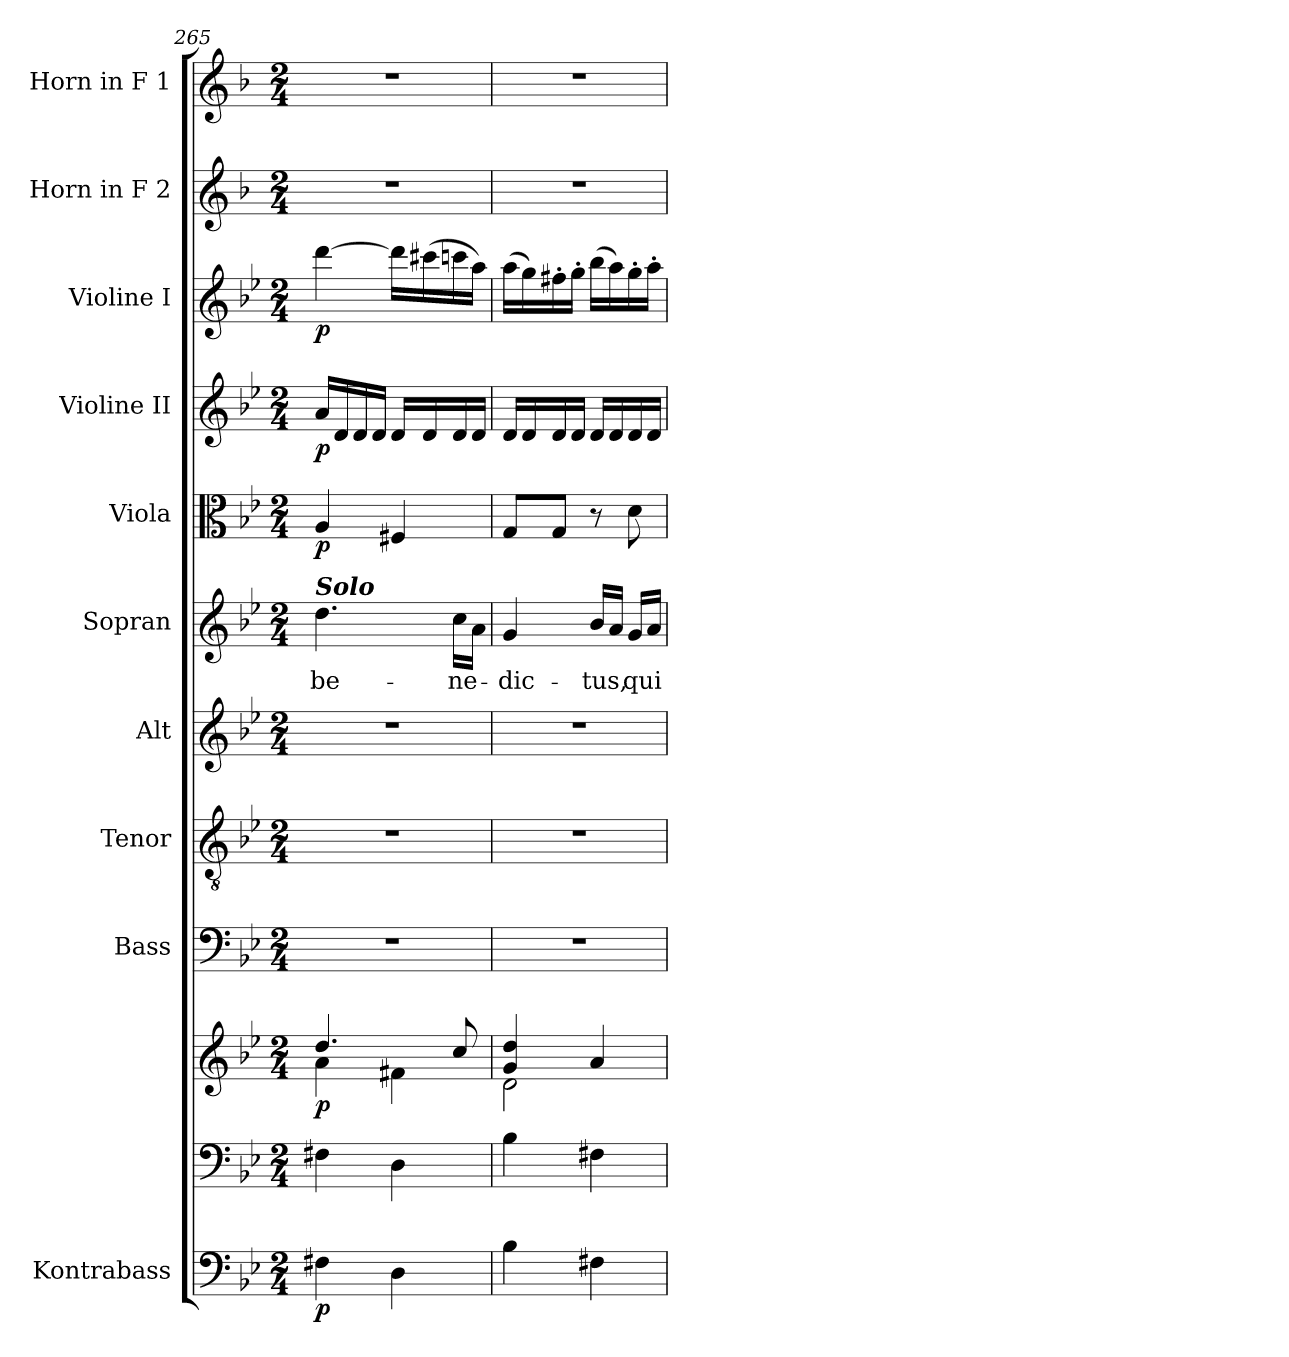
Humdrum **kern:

**kern	**dynam	**kern	**kern	**dynam	**kern	**kern	**kern	**kern	**text	**kern	**dynam	**kern	**dynam	**kern	**dynam	**kern	**kern
*part11	*part11	*part10	*part10	*part10	*part9	*part8	*part7	*part6	*part6	*part5	*part5	*part4	*part4	*part3	*part3	*part2	*part1
*staff12	*staff12	*staff11	*staff10	*staff10/11	*staff9	*staff8	*staff7	*staff6	*staff6	*staff5	*staff5	*staff4	*staff4	*staff3	*staff3	*staff2	*staff1
*I"Kontrabass	*	*	*	*	*I"Bass	*I"Tenor	*I"Alt	*I"Sopran	*	*I"Viola	*	*I"Violine II	*	*I"Violine I	*	*I"Horn in F 2	*I"Horn in F 1
*I'Kb.	*	*	*	*	*I'B	*I'T	*I'A	*I'S	*	*I'Vla.	*	*I'Vl. II	*	*I'Vl. I	*	*I'Hrn. 2	*I'Hrn. 1
*clefF4	*	*clefF4	*clefG2	*	*clefF4	*clefGv2	*clefG2	*clefG2	*	*clefC3	*	*clefG2	*	*clefG2	*	*clefG2	*clefG2
*ITrd7c12	*	*	*	*	*	*	*	*	*	*	*	*	*	*	*	*ITrd4c7	*ITrd4c7
*k[b-e-]	*	*k[b-e-]	*k[b-e-]	*	*k[b-e-]	*k[b-e-]	*k[b-e-]	*k[b-e-]	*	*k[b-e-]	*	*k[b-e-]	*	*k[b-e-]	*	*k[b-e-]	*k[b-e-]
*B-:	*	*B-:	*B-:	*	*B-:	*B-:	*B-:	*B-:	*	*B-:	*	*B-:	*	*B-:	*	*B-:	*B-:
*M2/4	*	*M2/4	*M2/4	*	*M2/4	*M2/4	*M2/4	*M2/4	*	*M2/4	*	*M2/4	*	*M2/4	*	*M2/4	*M2/4
=265	=265	=265	=265	=265	=265	=265	=265	=265	=265	=265	=265	=265	=265	=265	=265	=265	=265
*	*	*	*^	*	*	*	*	*	*	*	*	*	*	*	*	*	*
!	!	!	!	!	!	!	!	!	!LO:TX:a:Bi:t=Solo	!	!	!	!	!	!	!	!	!
!	!LO:DY:b	!	!	!	!LO:DY:b	!	!	!	!	!LO:LY:b	!	!LO:DY:b	!	!LO:DY:b	!	!LO:DY:b	!	!
4FF#X\	p	4F#X\	4.dd/	4a\	p	2r	2r	2r	4.dd\	be-	4A/	p	16a/LL	p	[4ddd\	p	2r	2r
.	.	.	.	.	.	.	.	.	.	.	.	.	16d/	.	.	.	.	.
.	.	.	.	.	.	.	.	.	.	.	.	.	16d/	.	.	.	.	.
.	.	.	.	.	.	.	.	.	.	.	.	.	16d/JJ	.	.	.	.	.
4DD\	.	4D\	.	4f#X\	.	.	.	.	.	.	4F#X/	.	16d/LL	.	16ddd\LL]	.	.	.
.	.	.	.	.	.	.	.	.	.	.	.	.	16d/	.	(>16ccc#X\	.	.	.
!	!	!	!	!	!	!	!	!	!	!LO:LY:b	!	!	!	!	!	!	!	!
.	.	.	8cc/	.	.	.	.	.	16cc\LL	-ne-	.	.	16d/	.	16cccn\	.	.	.
.	.	.	.	.	.	.	.	.	16a\JJ	.	.	.	16d/JJ	.	16aa\JJ)	.	.	.
!!LO:PB:g=z
=266	=266	=266	=266	=266	=266	=266	=266	=266	=266	=266	=266	=266	=266	=266	=266	=266	=266	=266
!	!	!	!	!	!	!	!	!	!	!LO:LY:b	!	!	!	!	!	!	!	!
4BB-\	.	4B-\	4g/ 4dd/	2d\	.	2r	2r	2r	4g/	-dic-	8G/L	.	16d/LL	.	(>16aa\LL	.	2r	2r
.	.	.	.	.	.	.	.	.	.	.	.	.	16d/	.	16gg\)	.	.	.
.	.	.	.	.	.	.	.	.	.	.	8G/J	.	16d/	.	16ff#X'>\	.	.	.
.	.	.	.	.	.	.	.	.	.	.	.	.	16d/JJ	.	16gg'>\JJ	.	.	.
!	!	!	!	!	!	!	!	!	!	!LO:LY:b	!	!	!	!	!	!	!	!
4FF#X\	.	4F#X\	4a/	.	.	.	.	.	16b-/LL	-tus,	8r	.	16d/LL	.	(>16bb-\LL	.	.	.
.	.	.	.	.	.	.	.	.	16a/JJ	.	.	.	16d/	.	16aa\)	.	.	.
!	!	!	!	!	!	!	!	!	!	!LO:LY:b	!	!	!	!	!	!	!	!
.	.	.	.	.	.	.	.	.	16g/LL	qui	8d\	.	16d/	.	16gg'>\	.	.	.
.	.	.	.	.	.	.	.	.	16a/JJ	.	.	.	16d/JJ	.	16aa'>\JJ	.	.	.
*	*	*	*v	*v	*	*	*	*	*	*	*	*	*	*	*	*	*	*
=	=	=	=	=	=	=	=	=	=	=	=	=	=	=	=	=	=
*-	*-	*-	*-	*-	*-	*-	*-	*-	*-	*-	*-	*-	*-	*-	*-	*-	*-
